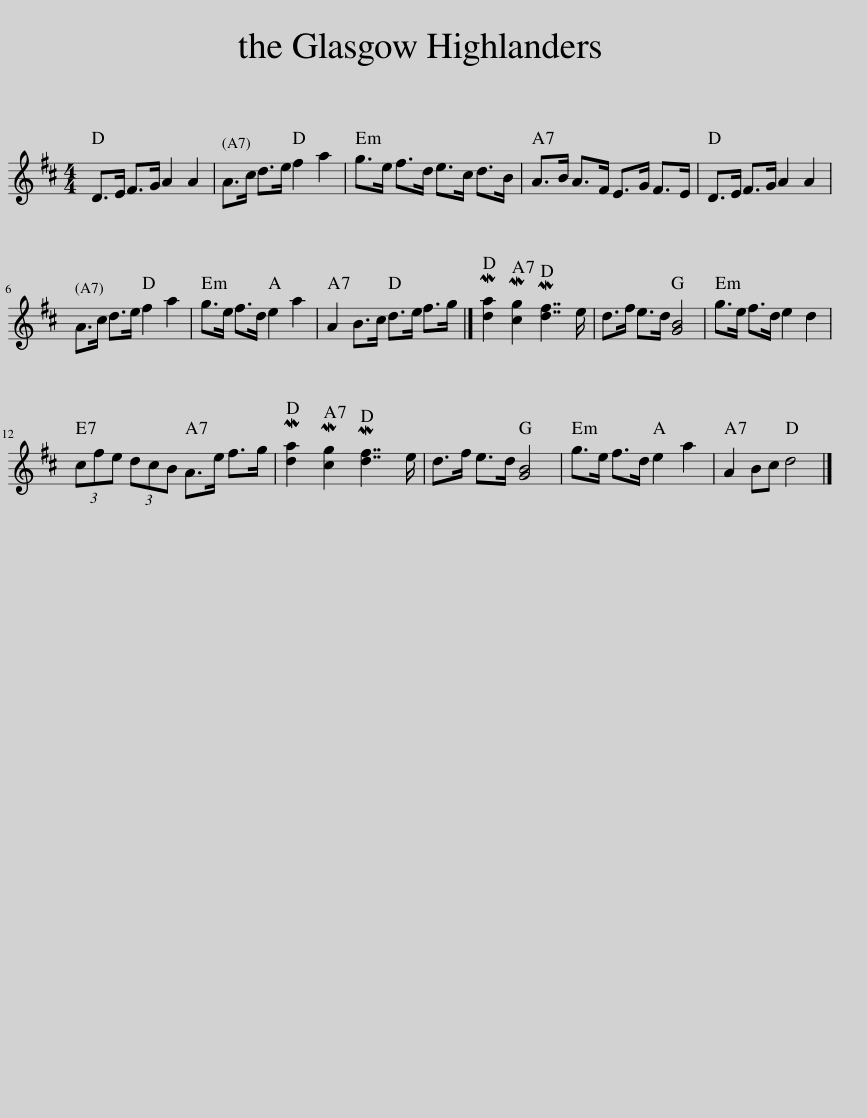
X:1
L:1/8
M:4/4
I:linebreak $
K:D
V:1 treble
V:1
 D>E F>G A2 A2 | A>c d>e f2 a2 | g>e f>d e>c d>B | A>B A>F E>G F>E | D>E F>G A2 A2 |$ %5
 A>c d>e f2 a2 | g>e f>d e2 a2 | A2 B>c d>e f>g |] M[da]2 M[cg]2 M[df]7/2 e/ | d>f e>d [GB]4 | %10
 g>e f>d e2 d2 |$ (3cfe (3dcB A>e f>g | M[da]2 M[cg]2 M[df]7/2 e/ | d>f e>d [GB]4 | g>e f>d e2 a2 | %15
 A2 Bc d4 |] %16
